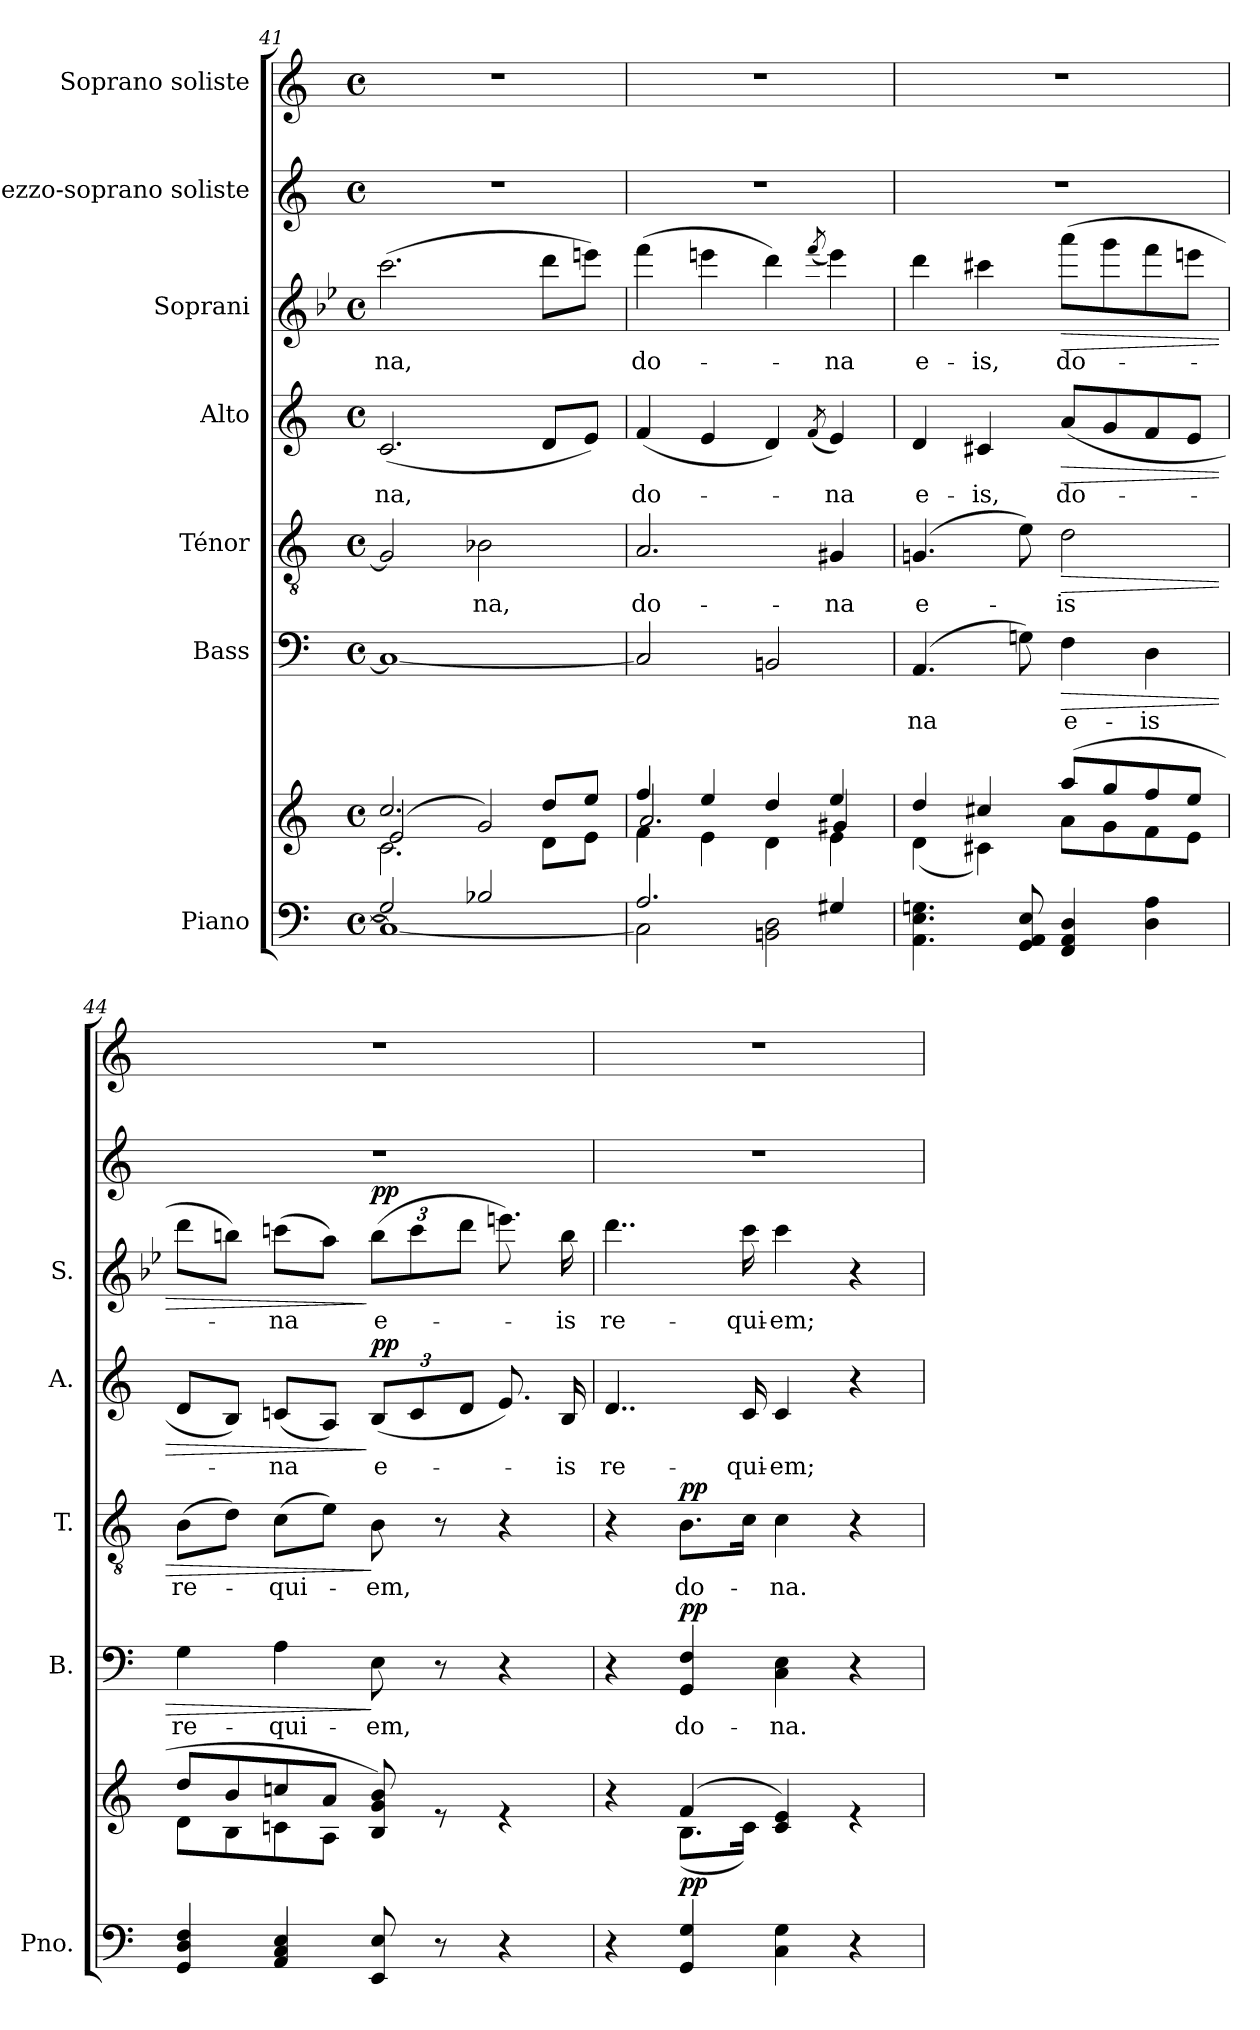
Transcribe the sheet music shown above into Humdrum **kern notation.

**kern	**kern	**dynam	**kern	**text	**dynam	**kern	**text	**dynam	**kern	**text	**dynam	**kern	**text	**dynam	**kern	**kern
*part7	*part7	*part7	*part6	*part6	*part6	*part5	*part5	*part5	*part4	*part4	*part4	*part3	*part3	*part3	*part2	*part1
*staff8	*staff7	*staff7/8	*staff6	*staff6	*staff6	*staff5	*staff5	*staff5	*staff4	*staff4	*staff4	*staff3	*staff3	*staff3	*staff2	*staff1
*I"Piano	*	*	*I"Bass	*	*	*I"Ténor	*	*	*I"Alto	*	*	*I"Soprani	*	*	*I"Mezzo-soprano soliste	*I"Soprano soliste
*I'Pno.	*	*	*I'B.	*	*	*I'T.	*	*	*I'A.	*	*	*I'S.	*	*	*	*
*clefF4	*clefG2	*	*clefF4	*	*	*clefGv2	*	*	*clefG2	*	*	*clefG2	*	*	*clefG2	*clefG2
*	*	*	*	*	*	*	*	*	*	*	*	*ITrd8c14	*	*	*	*
*k[]	*k[]	*	*k[]	*	*	*k[]	*	*	*k[]	*	*	*k[b-e-]	*	*	*k[]	*k[]
*M4/4	*M4/4	*	*M4/4	*	*	*M4/4	*	*	*M4/4	*	*	*M4/4	*	*	*M4/4	*M4/4
*met(c)	*met(c)	*	*met(c)	*	*	*met(c)	*	*	*met(c)	*	*	*met(c)	*	*	*met(c)	*met(c)
=41	=41	=41	=41	=41	=41	=41	=41	=41	=41	=41	=41	=41	=41	=41	=41	=41
*^	*^	*	*	*	*	*	*	*	*	*	*	*	*	*	*	*
*	*	*	*^	*	*	*	*	*	*	*	*	*	*	*	*	*	*	*
2G/]	1C_	2.cc/	2.c\	(2e/	.	1C_	.	.	2G/]	.	.	(>2.c/	-na,	.	(2.cci\	-na,	.	1r	1r
2B-X/	.	.	.	2g/)	.	.	.	.	2B-X\	-na,	.	.	.	.	.	.	.	.	.
.	.	8dd/L	8d\L	.	.	.	.	.	.	.	.	8d/L	.	.	8ddi\L	.	.	.	.
.	.	8ee/J	8e\J	.	.	.	.	.	.	.	.	8e/J)	.	.	8eeni\J)	.	.	.	.
=42	=42	=42	=42	=42	=42	=42	=42	=42	=42	=42	=42	=42	=42	=42	=42	=42	=42	=42	=42
2.A/	2C\]	4ff/	4f\	2.a/	.	2C/]	.	.	2.A/	do-	.	(>4f/	do-	.	(4ffi\	do-	.	1r	1r
.	.	4ee/	4e\	.	.	.	.	.	.	.	.	4e/	.	.	4eeni\	.	.	.	.
.	2BBn\ 2D\	4dd/	4d\	.	.	2BBn/	.	.	.	.	.	4d/)	.	.	4ddi\)	.	.	.	.
.	.	.	.	.	.	.	.	.	.	.	.	(8qf/	.	.	(8qff/	.	.	.	.
4G#X/	.	4ee/	4e\	4g#X/	.	.	.	.	4G#X/	-na	.	4e/)	-na	.	4eei\)	-na	.	.	.
*v	*v	*	*	*	*	*	*	*	*	*	*	*	*	*	*	*	*	*	*
*	*	*v	*v	*	*	*	*	*	*	*	*	*	*	*	*	*	*	*
=43	=43	=43	=43	=43	=43	=43	=43	=43	=43	=43	=43	=43	=43	=43	=43	=43	=43
4.AA\ 4.E\ 4.Gn\	4dd/	(4d\	.	(4.AA/	-na	.	(4.Gn/	e-	.	4d/	e-	.	4ddi\	e-	.	1r	1r
.	4cc#X/	4c#X\)	.	.	.	.	.	.	.	4c#X/	-is,	.	4cc#Xi\	-is,	.	.	.
8GG/ 8AA/ 8E/	.	.	.	8Gn\)	.	.	8e\)	.	.	.	.	.	.	.	.	.	.
!	!	!	!	!	!	!LO:HP:b	!	!	!LO:HP:b	!	!	!LO:HP:b	!	!	!LO:HP:b	!	!
4FF/ 4AA/ 4D/	(8aa/L	8a\L	.	4F\	e-	>	2d\	-is	>	(>8a/L	do-	>	(8aai\L	do-	>	.	.
.	8gg/	8g\	.	.	.	.	.	.	.	8g/	.	.	8ggi\	.	.	.	.
4D\ 4A\	8ff/	8f\	.	4D\	-is	.	.	.	.	8f/	.	.	8ffi\	.	.	.	.
.	8ee/J	8e\J	.	.	.	.	.	.	.	8e/J	.	.	8eeni\J	.	.	.	.
=44	=44	=44	=44	=44	=44	=44	=44	=44	=44	=44	=44	=44	=44	=44	=44	=44	=44
4GG/ 4D/ 4F/	8dd/L	8d\L	.	4G\	re-	.	(8B\L	re-	.	8d/L	.	.	8ddi\L	.	.	1r	1r
.	8b/	8B\	.	.	.	.	8d\J)	.	.	8B/J)	.	.	8bni\J)	.	.	.	.
4AA/ 4C/ 4E/	8ccn/	8cn\	.	4A\	-qui-	.	(8c\L	-qui-	.	(>8cn/L	-na	.	(8ccni\L	-na	.	.	.
.	8a/J	8A\J	.	.	.	.	8e\J)	.	.	8A/J)	.	.	8ai\J)	.	.	.	.
*	*	*	*	*	*	*	*	*	*	*Xbrackettup	*	*	*Xbrackettup	*	*	*	*
!	!	!	!	!	!	!	!	!	!	!	!	!LO:DY:n=1:a	!	!	!LO:DY:n=1:a	!	!
8EE/ 8E/	8B/ 8g/ 8b/)	2ryy	.	8E\	-em,	]	8B\	-em,	]	(>12B/L	e-	] pp	(12bi\L	e-	] pp	.	.
.	.	.	.	.	.	.	.	.	.	12c/	.	.	12cci\	.	.	.	.
8r	8re	.	.	8r	.	.	8r	.	.	.	.	.	.	.	.	.	.
.	.	.	.	.	.	.	.	.	.	12d/J	.	.	12ddi\J	.	.	.	.
4r	4re	.	.	4r	.	.	4r	.	.	8.e/)	.	.	8.eeni\)	.	.	.	.
.	.	.	.	.	.	.	.	.	.	16B/	-is	.	16bi\	-is	.	.	.
!!LO:PB:g=z
=45	=45	=45	=45	=45	=45	=45	=45	=45	=45	=45	=45	=45	=45	=45	=45	=45	=45
4r	4r	4ryy	.	4r	.	.	4r	.	.	4..d/	re-	.	4..ddi\	re-	.	1r	1r
!	!	!	!LO:DY:a=2	!	!	!LO:DY:a	!	!	!LO:DY:a	!	!	!	!	!	!	!	!
4GG/ 4G/	(4f/	(8.B\L	pp	4GG/ 4F/	do-	pp	8.B\L	do-	pp	.	.	.	.	.	.	.	.
.	.	16c\Jk)	.	.	.	.	16c\Jk	.	.	16c/	-qui-	.	16cci\	-qui-	.	.	.
4C\ 4G\	4c/ 4e/)	2ryy	.	4C\ 4E\	-na.	.	4c\	-na.	.	4c/	-em;	.	4cci\	-em;	.	.	.
4r	4re	.	.	4r	.	.	4r	.	.	4r	.	.	4r	.	.	.	.
*	*v	*v	*	*	*	*	*	*	*	*	*	*	*	*	*	*	*
=	=	=	=	=	=	=	=	=	=	=	=	=	=	=	=	=
*-	*-	*-	*-	*-	*-	*-	*-	*-	*-	*-	*-	*-	*-	*-	*-	*-
